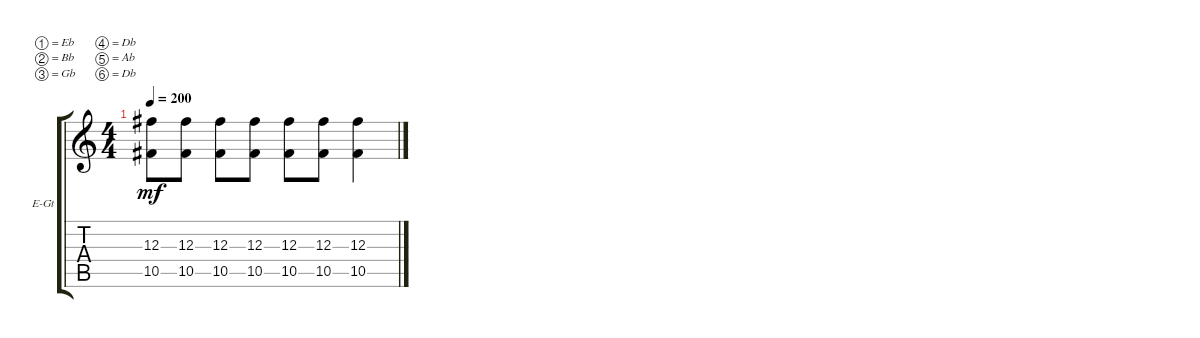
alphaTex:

\defaultSystemsLayout 4
\bracketExtendMode groupsimilarinstruments
\firstSystemTrackNameOrientation horizontal
\otherSystemsTrackNameOrientation horizontal
\track ("Secret Guitar" "E-Gt") {instrument electricguitarclean}
\staff {score tabs}
\tuning (Eb4 Bb3 Gb3 Db3 Ab2 Db2)
\ts (4 4)
\tempo 200
\clef g2
\ks c
(10.5 12.3).8{dy mf} (10.5 12.3).8 (10.5 12.3).8 (10.5 12.3).8 (10.5 12.3).8 (10.5 12.3).8 (10.5 12.3).4
